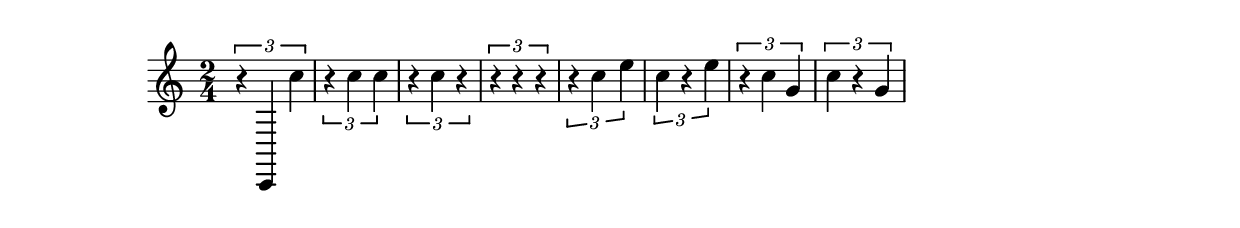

\version "2.19.21"
\header {

  texidoc = "Tuplets may contain rests. "

}


\context Voice  \relative {
  \time 2/4
  \tuplet 3/2 { r c, c''' }
  \tuplet 3/2 { r c c  }
  \tuplet 3/2 { r c r }
  \tuplet 3/2 { r r r }
  \tuplet 3/2 { r c e }
  \tuplet 3/2 { c r e }
  \tuplet 3/2 { r c g }
  \tuplet 3/2 { c r g }
}



